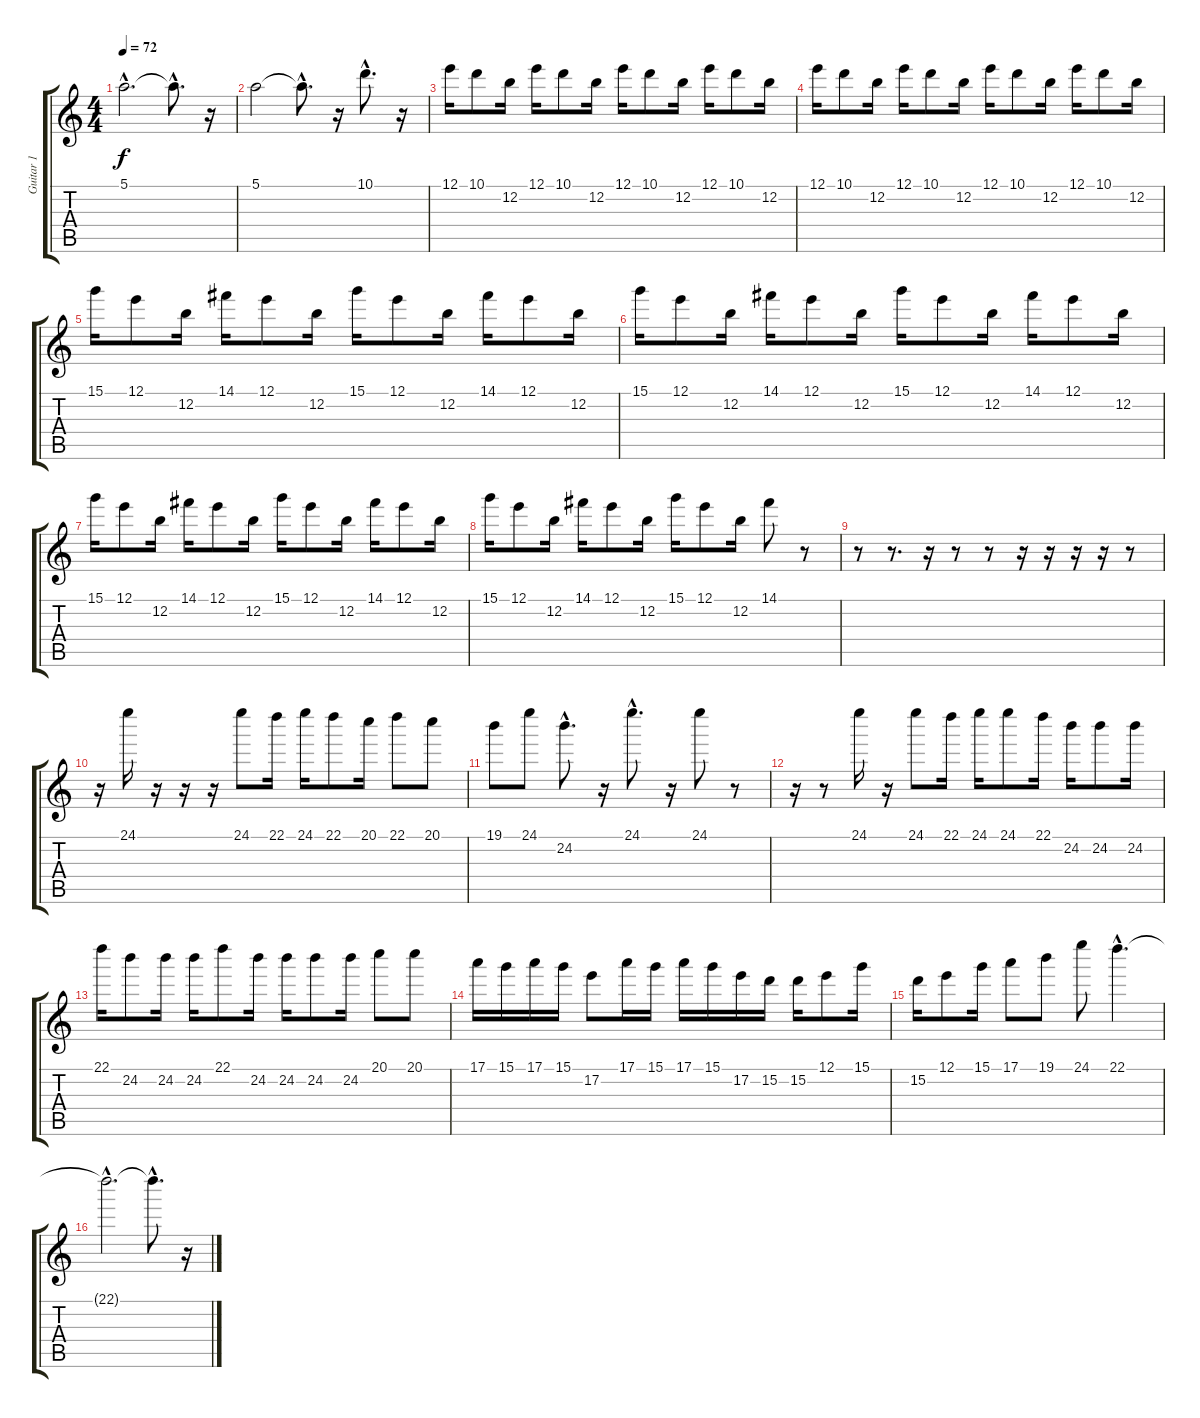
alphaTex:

\track ("Guitar 1" "Guitar 1") {instrument electricguitarjazz}
\staff {score tabs}
\tuning (E4 B3 G3 D3 A2 E2) {hide}
\ts (4 4)
\tempo 72
\clef g2
\ks c
5.1{hac}.2{d dy f} 5.1{hac t}.8{d} r.16 |
5.1.2 5.1{hac t}.8{d} r.16 10.1{hac}.8{d} r.16 |
12.1.16 10.1.8 12.2.16 12.1.16 10.1.8 12.2.16 12.1.16 10.1.8 12.2.16 12.1.16 10.1.8 12.2.16 |
12.1.16 10.1.8 12.2.16 12.1.16 10.1.8 12.2.16 12.1.16 10.1.8 12.2.16 12.1.16 10.1.8 12.2.16 |
15.1.16 12.1.8 12.2.16 14.1.16 12.1.8 12.2.16 15.1.16 12.1.8 12.2.16 14.1.16 12.1.8 12.2.16 |
15.1.16 12.1.8 12.2.16 14.1.16 12.1.8 12.2.16 15.1.16 12.1.8 12.2.16 14.1.16 12.1.8 12.2.16 |
15.1.16 12.1.8 12.2.16 14.1.16 12.1.8 12.2.16 15.1.16 12.1.8 12.2.16 14.1.16 12.1.8 12.2.16 |
15.1.16 12.1.8 12.2.16 14.1.16 12.1.8 12.2.16 15.1.16 12.1.8 12.2.16 14.1.8 r.8 |
r.8 r.8{d} r.16 r.8 r.8 r.16 r.16 r.16 r.16 r.8 |
r.16 24.1.16 r.16 r.16 r.16 24.1.8 22.1.16 24.1.16 22.1.8 20.1.16 22.1.8 20.1.8 |
19.1.8 24.1.8 24.2{hac}.8{d} r.16 24.1{hac}.8{d} r.16 24.1.8 r.8 |
r.16 r.8 24.1.16 r.16 24.1.8 22.1.16 24.1.16 24.1.8 22.1.16 24.2.16 24.2.8 24.2.16 |
22.1.16 24.2.8 24.2.16 24.2.16 22.1.8 24.2.16 24.2.16 24.2.8 24.2.16 20.1.8 20.1.8 |
17.1.16 15.1.16 17.1.16 15.1.16 17.2.8 17.1.16 15.1.16 17.1.16 15.1.16 17.2.16 15.2.16 15.2.16 12.1.8 15.1.16 |
15.2.16 12.1.8 15.1.16 17.1.8 19.1.8 24.1.8 22.1{hac}.4{d} |
22.1{hac t}.2{d} 22.1{hac t}.8{d} r.16
